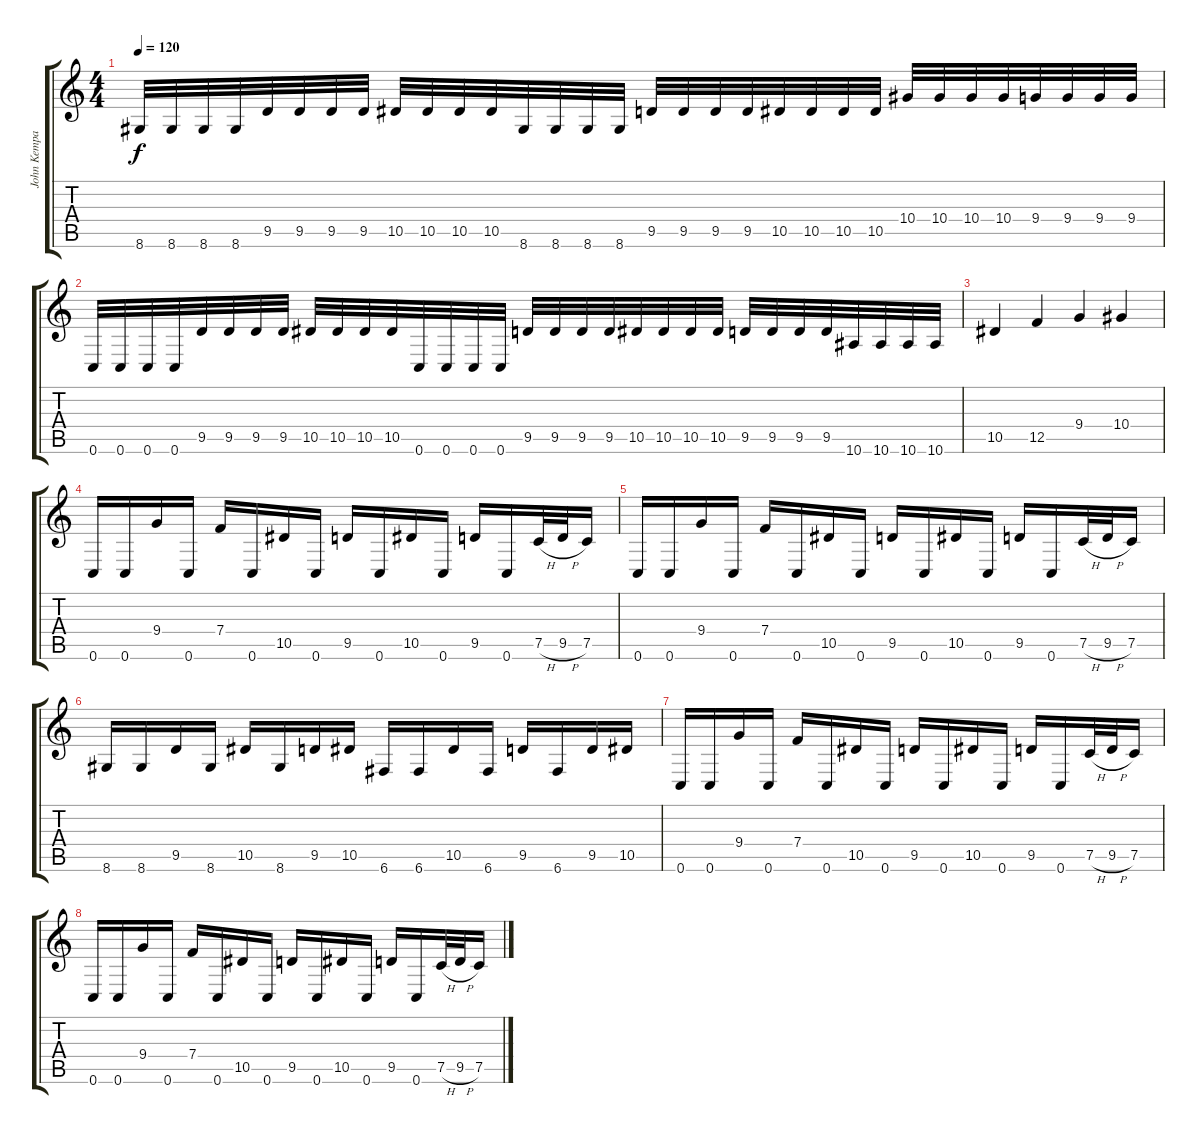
\track ("John Kempainen lead" "John Kempa") {instrument overdrivenguitar}
\staff {score tabs}
\tuning (C4 G3 Eb3 Bb2 F2 C2) {hide}
\ts (4 4)
\tempo 120
\clef g2
\ks c
8.6.32{dy f} 8.6.32 8.6.32 8.6.32 9.5.32 9.5.32 9.5.32 9.5.32 10.5.32 10.5.32 10.5.32 10.5.32 8.6.32 8.6.32 8.6.32 8.6.32 9.5.32 9.5.32 9.5.32 9.5.32 10.5.32 10.5.32 10.5.32 10.5.32 10.4.32 10.4.32 10.4.32 10.4.32 9.4.32 9.4.32 9.4.32 9.4.32 |
0.6.32 0.6.32 0.6.32 0.6.32 9.5.32 9.5.32 9.5.32 9.5.32 10.5.32 10.5.32 10.5.32 10.5.32 0.6.32 0.6.32 0.6.32 0.6.32 9.5.32 9.5.32 9.5.32 9.5.32 10.5.32 10.5.32 10.5.32 10.5.32 9.5.32 9.5.32 9.5.32 9.5.32 10.6.32 10.6.32 10.6.32 10.6.32 |
10.5.4 12.5.4 9.4.4 10.4.4 |
0.6.16 0.6.16 9.4.16 0.6.16 7.4.16 0.6.16 10.5.16 0.6.16 9.5.16 0.6.16 10.5.16 0.6.16 9.5.16 0.6.16 7.5{h}.32 9.5{h}.32 7.5.16 |
0.6.16 0.6.16 9.4.16 0.6.16 7.4.16 0.6.16 10.5.16 0.6.16 9.5.16 0.6.16 10.5.16 0.6.16 9.5.16 0.6.16 7.5{h}.32 9.5{h}.32 7.5.16 |
8.6.16 8.6.16 9.5.16 8.6.16 10.5.16 8.6.16 9.5.16 10.5.16 6.6.16 6.6.16 10.5.16 6.6.16 9.5.16 6.6.16 9.5.16 10.5.16 |
0.6.16 0.6.16 9.4.16 0.6.16 7.4.16 0.6.16 10.5.16 0.6.16 9.5.16 0.6.16 10.5.16 0.6.16 9.5.16 0.6.16 7.5{h}.32 9.5{h}.32 7.5.16 |
0.6.16 0.6.16 9.4.16 0.6.16 7.4.16 0.6.16 10.5.16 0.6.16 9.5.16 0.6.16 10.5.16 0.6.16 9.5.16 0.6.16 7.5{h}.32 9.5{h}.32 7.5.16
